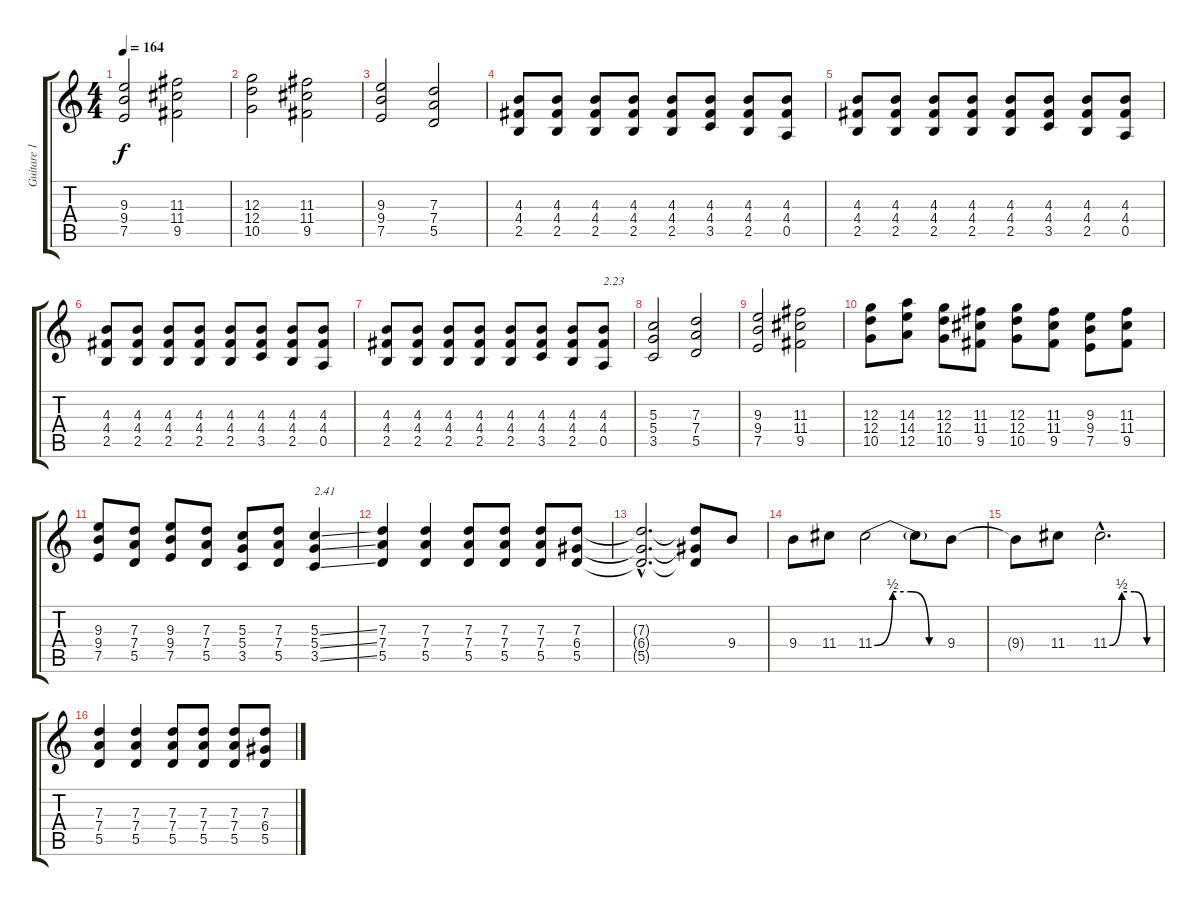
\track ("Guitare 1" "Guitare 1") {instrument distortionguitar}
\staff {score tabs}
\tuning (E4 B3 G3 D3 A2 E2) {hide}
\ts (4 4)
\tempo 164
\clef g2
\ks c
(9.3 9.4 7.5).2{dy f} (11.3 11.4 9.5).2 |
(12.3 12.4 10.5).2 (11.3 11.4 9.5).2 |
(9.3 9.4 7.5).2 (7.3 7.4 5.5).2 |
(4.3 4.4 2.5).8 (4.3 4.4 2.5).8 (4.3 4.4 2.5).8 (4.3 4.4 2.5).8 (4.3 4.4 2.5).8 (4.3 4.4 3.5).8 (4.3 4.4 2.5).8 (4.3 4.4 0.5).8 |
(4.3 4.4 2.5).8 (4.3 4.4 2.5).8 (4.3 4.4 2.5).8 (4.3 4.4 2.5).8 (4.3 4.4 2.5).8 (4.3 4.4 3.5).8 (4.3 4.4 2.5).8 (4.3 4.4 0.5).8 |
(4.3 4.4 2.5).8 (4.3 4.4 2.5).8 (4.3 4.4 2.5).8 (4.3 4.4 2.5).8 (4.3 4.4 2.5).8 (4.3 4.4 3.5).8 (4.3 4.4 2.5).8 (4.3 4.4 0.5).8 |
(4.3 4.4 2.5).8 (4.3 4.4 2.5).8 (4.3 4.4 2.5).8 (4.3 4.4 2.5).8 (4.3 4.4 2.5).8 (4.3 4.4 3.5).8 (4.3 4.4 2.5).8 (4.3 4.4 0.5).8{txt "2.23"} |
(5.3 5.4 3.5).2 (7.3 7.4 5.5).2 |
(9.3 9.4 7.5).2 (11.3 11.4 9.5).2 |
(12.3 12.4 10.5).8 (14.3 14.4 12.5).8 (12.3 12.4 10.5).8 (11.3 11.4 9.5).8 (12.3 12.4 10.5).8 (11.3 11.4 9.5).8 (9.3 9.4 7.5).8 (11.3 11.4 9.5).8 |
(9.3 9.4 7.5).8 (7.3 7.4 5.5).8 (9.3 9.4 7.5).8 (7.3 7.4 5.5).8 (5.3 5.4 3.5).8 (7.3 7.4 5.5).8 (5.3{ss} 5.4{ss} 3.5{ss}).4{txt "2.41"} |
(7.3 7.4 5.5).4 (7.3 7.4 5.5).4 (7.3 7.4 5.5).8 (7.3 7.4 5.5).8 (7.3 7.4 5.5).8 (7.3 6.4 5.5).8 |
(7.3{hac t} 6.4{hac t} 5.5{hac t}).2{d} (7.3{t} 6.4{t} 5.5{t}).8 9.4.8 |
9.4.8 11.4.8 11.4{be (custom 0 0 15 2 30 2 45 0 60 0)}.2 11.4{t}.8 9.4.8 |
9.4{t}.8 11.4.8 11.4{be (custom 0 0 15 2 30 2 45 0 60 0) hac}.2{d} |
(7.3 7.4 5.5).4 (7.3 7.4 5.5).4 (7.3 7.4 5.5).8 (7.3 7.4 5.5).8 (7.3 7.4 5.5).8 (7.3 6.4 5.5).8
